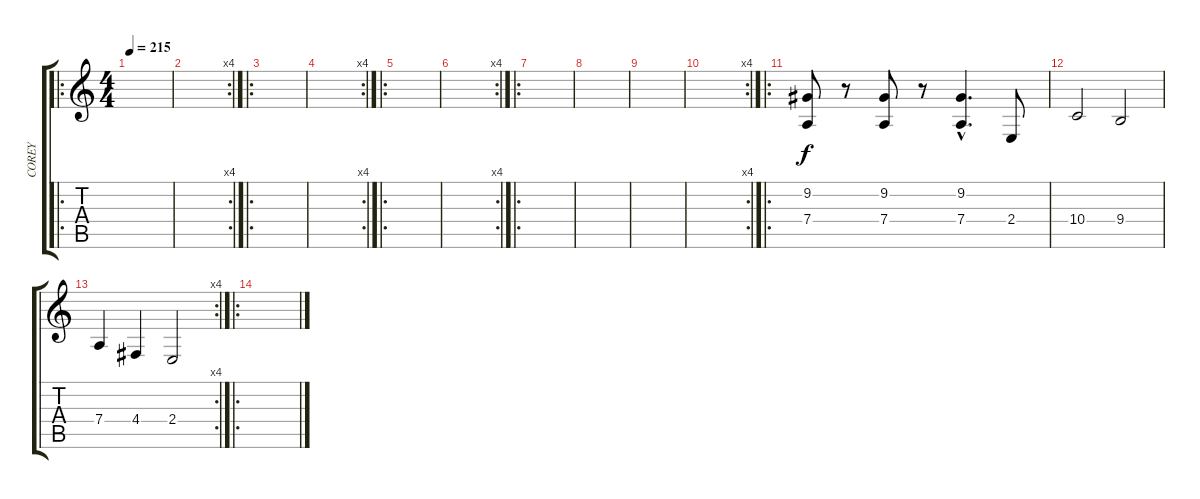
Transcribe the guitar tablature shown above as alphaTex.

\track ("COREY" "COREY") {instrument lead6voice}
\staff {score tabs}
\tuning (E4 B3 G3 D3 A2 E2) {hide}
\ro
\ts (4 4)
\tempo 215
\clef g2
\ks c
|
\rc 4
|
\ro
|
\rc 4
|
\ro
|
\rc 4
|
\ro
|
|
|
\rc 4
|
\ro
(9.2 7.4).8 r.8 (9.2 7.4).8 r.8 (9.2{hac} 7.4{hac}).4{d} 2.4.8 |
10.4.2 9.4.2 |
\rc 4
7.4.4 4.4.4 2.4.2 |
\ro
